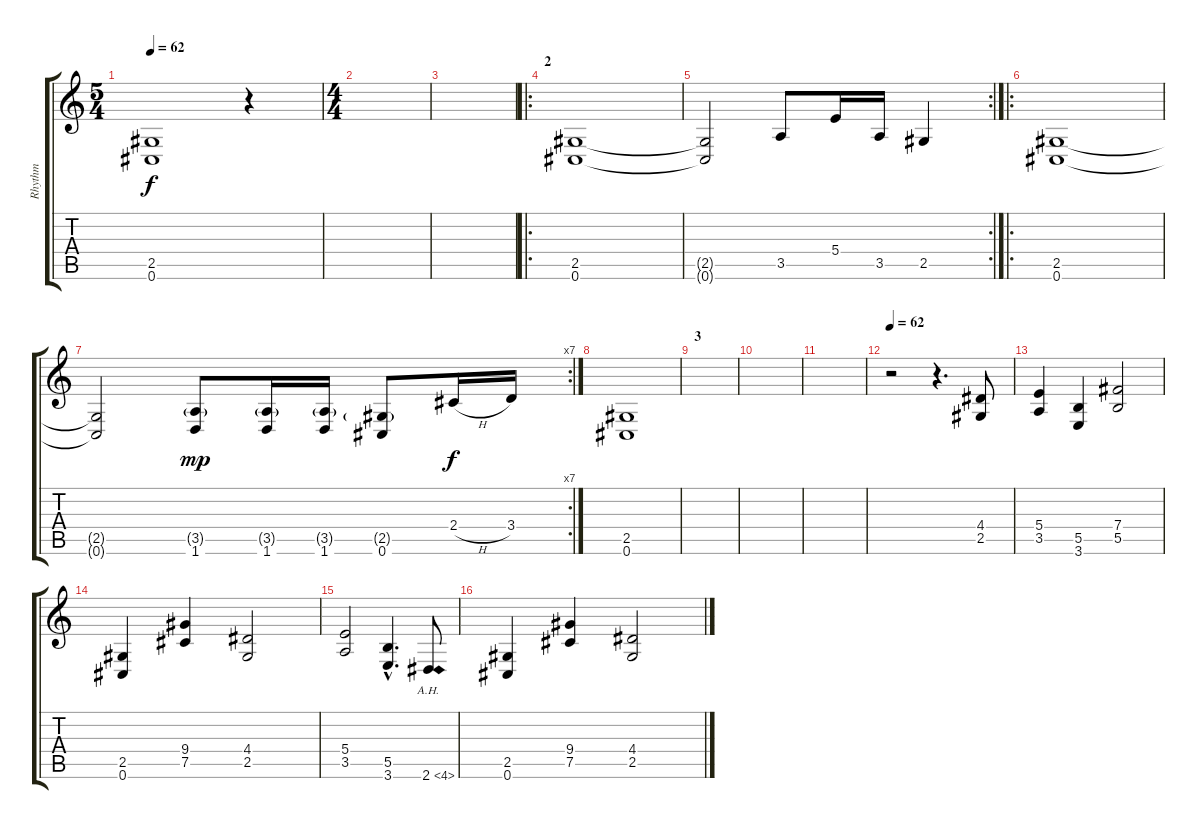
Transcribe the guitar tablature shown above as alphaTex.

\track ("Rhythm" "Rhythm") {instrument distortionguitar}
\staff {score tabs}
\tuning (Db4 Ab3 E3 B2 Gb2 Db2) {hide}
\ts (5 4)
\tempo 62
\clef g2
\ks c
(2.5 0.6).1{dy f} r.4 |
\ts (4 4)
|
|
\ro
\section ("" "2")
(2.5 0.6).1 |
\rc 2
(2.5{t} 0.6{t}).2 3.5.8 5.4.16 3.5.16 2.5.4 |
\ro
(2.5 0.6).1 |
\rc 7
(2.5{t} 0.6{t}).2 (3.5{g} 1.6).8{dy mp} (3.5{g} 1.6).16 (3.5{g} 1.6).16 (2.5{g} 0.6).8 2.4{h}.16{dy f} 3.4.16 |
(2.5 0.6).1 |
\section ("" "3")
|
|
|
\tempo 62
r.2 r.4{d} (4.4 2.5).8 |
(5.4 3.5).4 (5.5 3.6).4 (7.4 5.5).2 |
(2.5 0.6).4 (9.4 7.5).4 (4.4 2.5).2 |
(5.4 3.5).2 (5.5{hac} 3.6{hac}).4{d} 2.6{ah 2}.8 |
(2.5 0.6).4 (9.4 7.5).4 (4.4 2.5).2
